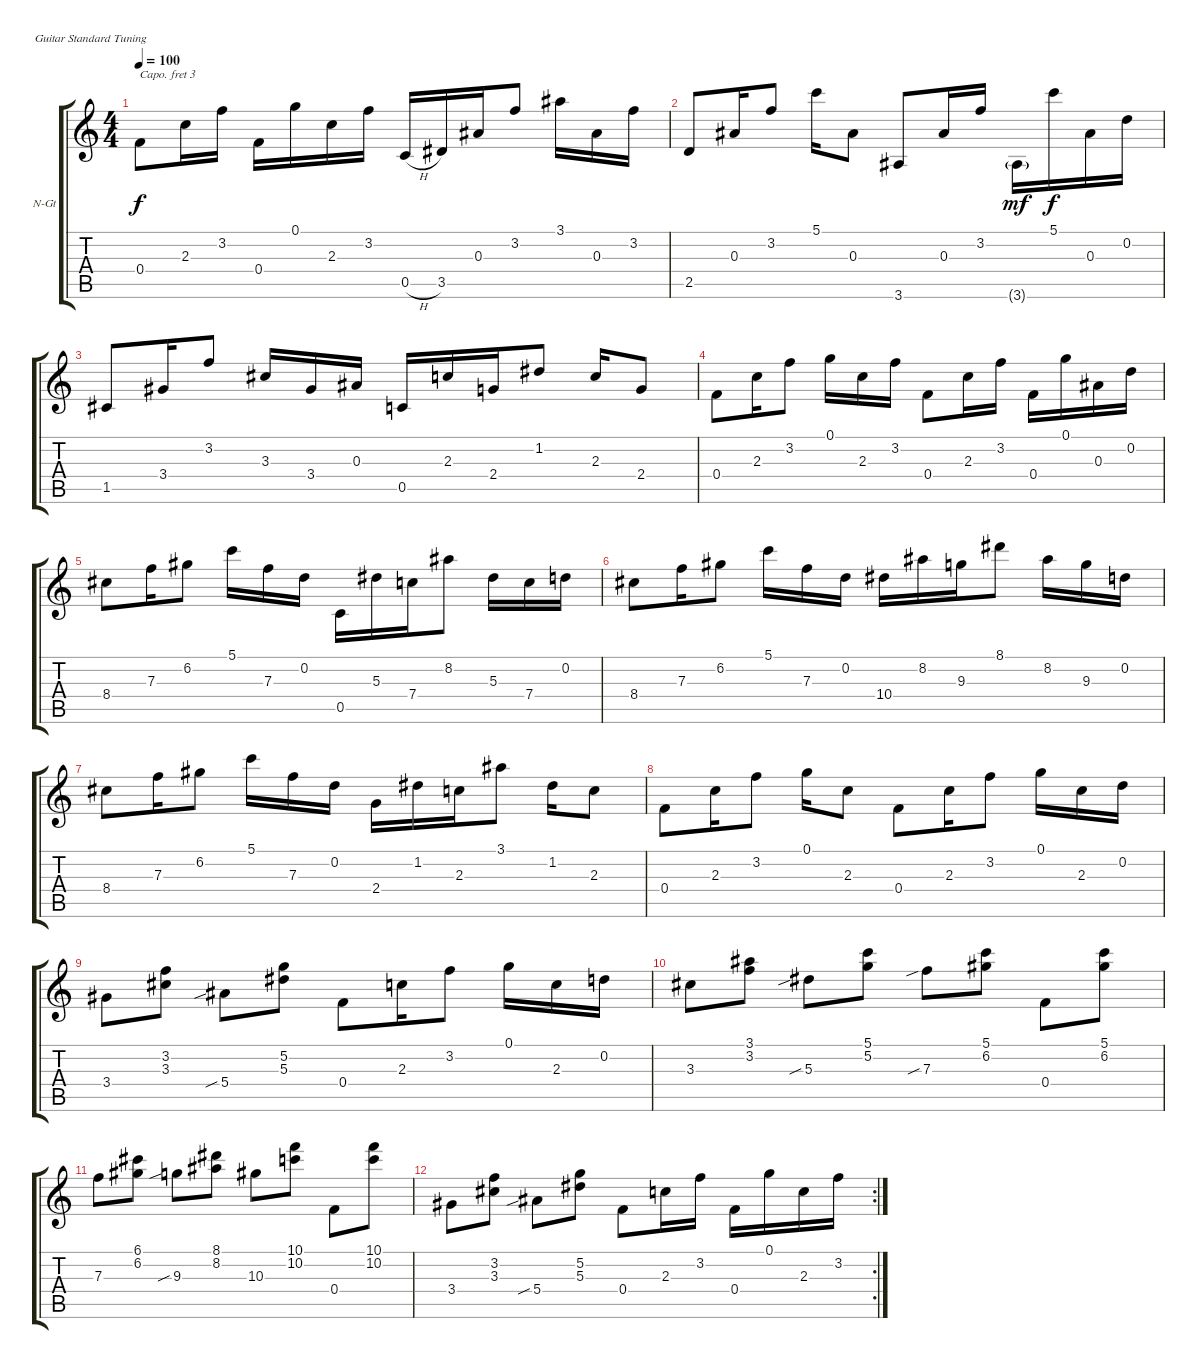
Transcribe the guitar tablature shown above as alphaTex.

\bracketExtendMode groupsimilarinstruments
\firstSystemTrackNameOrientation horizontal
\otherSystemsTrackNameOrientation horizontal
\track ("Acoustic" "N-Gt") {instrument acousticguitarnylon}
\staff {score tabs}
\capo 3
\tuning (E4 B3 G3 D3 A2 E2)
\ts (4 4)
\tempo 100
\clef g2
\ks c
0.4.8{dy f} 2.3.16 3.2.16 0.4.16 0.1.16 2.3.16 3.2.16 0.5{h}.16 3.5.16 0.3.16 3.2.8 3.1.16 0.3.16 3.2.16 |
2.5.8 0.3.16 3.2.8 5.1.16 0.3.8 3.6.8 0.3.16 3.2.16 3.6{g}.16{dy mf} 5.1.16{dy f} 0.3.16 0.2.16 |
1.5.8 3.4.16 3.2.8 3.3.16 3.4.16 0.3.16 0.5.16 2.3.16 2.4.16 1.2.8 2.3.16 2.4.8 |
0.4.8 2.3.16 3.2.8 0.1.16 2.3.16 3.2.16 0.4.8 2.3.16 3.2.16 0.4.16 0.1.16 0.3.16 0.2.16 |
8.4.8 7.3.16 6.2.8 5.1.16 7.3.16 0.2.16 0.5.16 5.3.16 7.4.16 8.2.8 5.3.16 7.4.16 0.2.16 |
8.4.8 7.3.16 6.2.8 5.1.16 7.3.16 0.2.16 10.4.16 8.2.16 9.3.16 8.1.8 8.2.16 9.3.16 0.2.16 |
8.4.8 7.3.16 6.2.8 5.1.16 7.3.16 0.2.16 2.4.16 1.2.16 2.3.16 3.1.8 1.2.16 2.3.8 |
0.4.8 2.3.16 3.2.8 0.1.16 2.3.8 0.4.8 2.3.16 3.2.8 0.1.16 2.3.16 0.2.16 |
3.4.8 (3.2 3.3).8 5.4{sib}.8 (5.2 5.3).8 0.4.8 2.3.16 3.2.8 0.1.16 2.3.16 0.2.16 |
3.3.8 (3.1 3.2).8 5.3{sib}.8 (5.1 5.2).8 7.3{sib}.8 (5.1 6.2).8 0.4.8 (5.1 6.2).8 |
7.3.8 (6.1 6.2).8 9.3{sib}.8 (8.1 8.2).8 10.3.8 (10.1 10.2).8 0.4.8 (10.1 10.2).8 |
\rc 2
3.4.8 (3.2 3.3).8 5.4{sib}.8 (5.2 5.3).8 0.4.8 2.3.16 3.2.16 0.4.16 0.1.16 2.3.16 3.2.16
